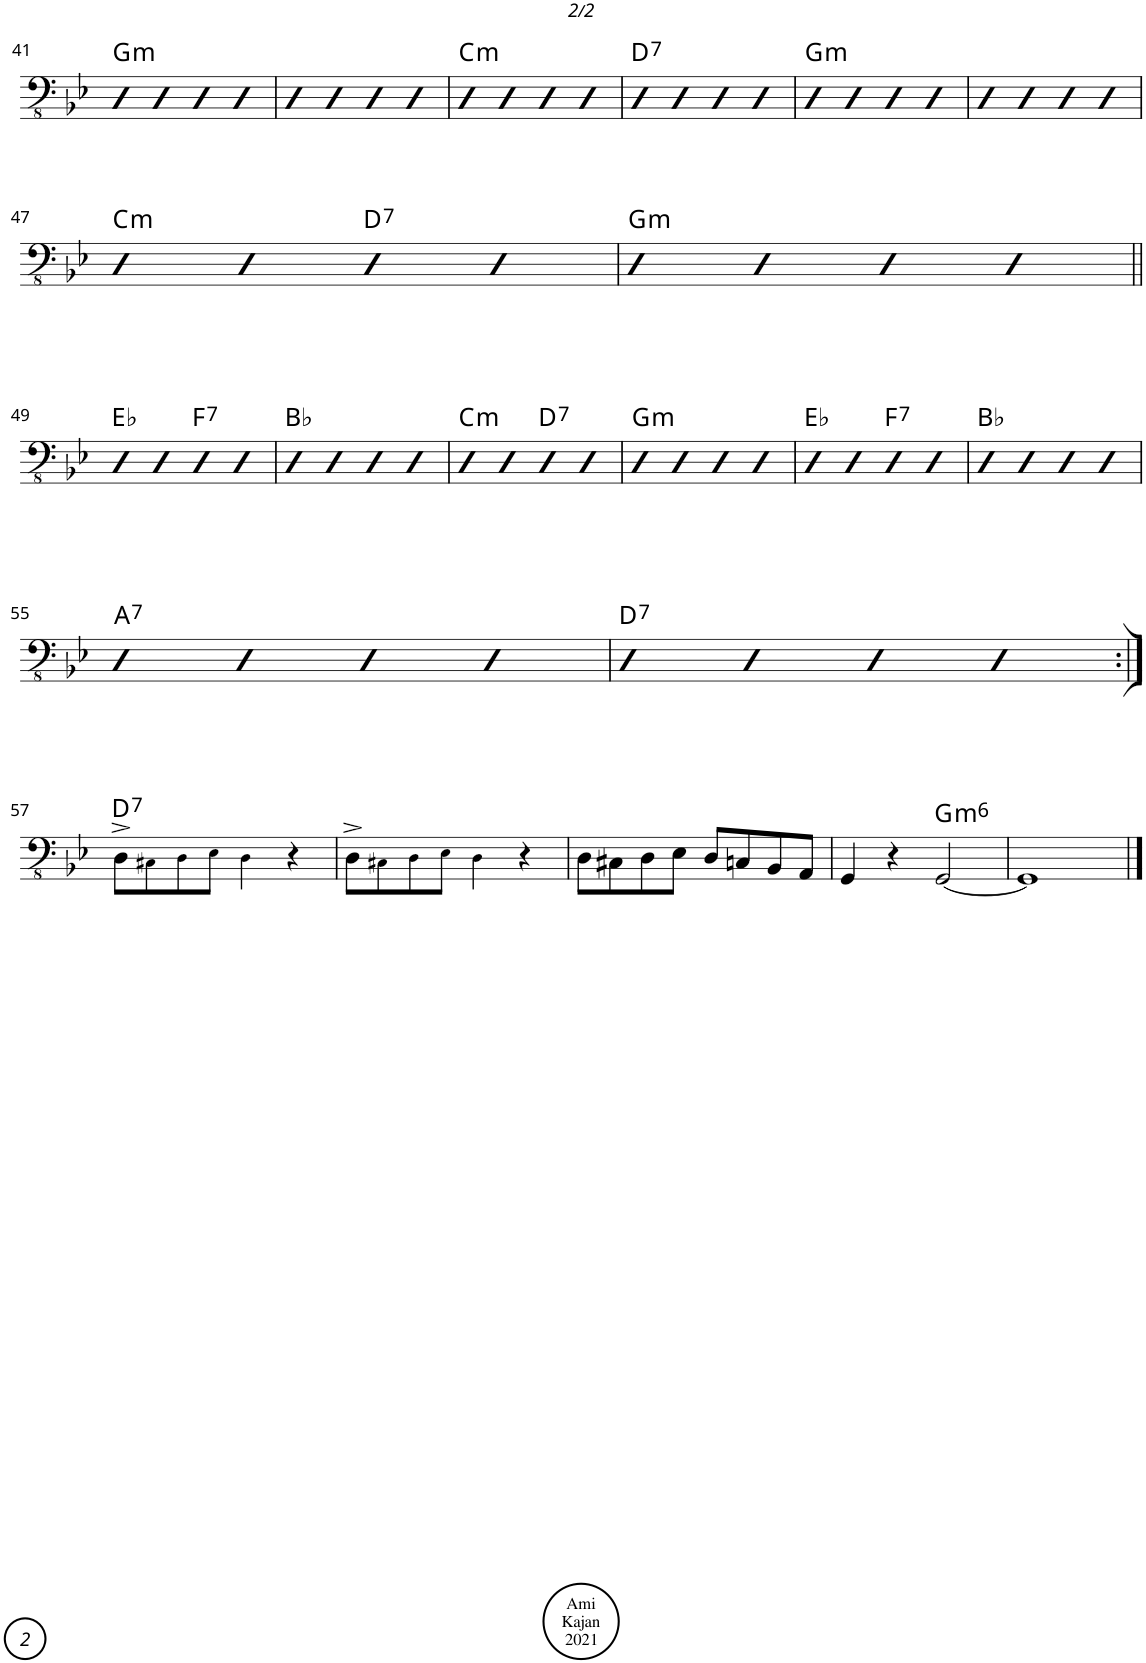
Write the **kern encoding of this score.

**kern	**harte
*part1	*part1
*staff1	*
*I"Acoustic Bass	*
*I'Bass	*
!!LO:PB:g=z
*clefFv4	*
*k[b-e-]	*
*M4/4	*
=41	=41
!	!LO:H:kt=m
4AAA	G:min
4AAA	.
4AAA	.
4AAA	.
=42	=42
4AAA	.
4AAA	.
4AAA	.
4AAA	.
=43	=43
!	!LO:H:kt=m
4AAA	C:min
4AAA	.
4AAA	.
4AAA	.
=44	=44
!	!LO:H:kt=7
4AAA	D:7
4AAA	.
4AAA	.
4AAA	.
=45	=45
!	!LO:H:kt=m
4AAA	G:min
4AAA	.
4AAA	.
4AAA	.
=46	=46
4AAA	.
4AAA	.
4AAA	.
4AAA	.
!!LO:LB:g=z
=47	=47
!	!LO:H:kt=m
4AAA	C:min
4AAA	.
!	!LO:H:kt=7
4AAA	D:7
4AAA	.
=48	=48
!	!LO:H:kt=m
4AAA	G:min
4AAA	.
4AAA	.
4AAA	.
!!LO:LB:g=z
=49||	=49||
4AAA	Eb:maj
4AAA	.
!	!LO:H:kt=7
4AAA	F:7
4AAA	.
=50	=50
4AAA	Bb:maj
4AAA	.
4AAA	.
4AAA	.
=51	=51
!	!LO:H:kt=m
4AAA	C:min
4AAA	.
!	!LO:H:kt=7
4AAA	D:7
4AAA	.
=52	=52
!	!LO:H:kt=m
4AAA	G:min
4AAA	.
4AAA	.
4AAA	.
=53	=53
4AAA	Eb:maj
4AAA	.
!	!LO:H:kt=7
4AAA	F:7
4AAA	.
=54	=54
4AAA	Bb:maj
4AAA	.
4AAA	.
4AAA	.
!!LO:LB:g=z
=55	=55
!	!LO:H:kt=7
4AAA	A:7
4AAA	.
4AAA	.
4AAA	.
=56	=56
!	!LO:H:kt=7
4AAA	D:7
4AAA	.
4AAA	.
4AAA	.
!!LO:LB:g=z
=57:|!	=57:|!
!	!LO:H:kt=7
8DD^\L	D:7
8CC#X!\	.
8DD!\	.
8EE-!\J	.
4DD!\	.
4r	.
=58	=58
8DD^\L	.
8CC#X!\	.
8DD!\	.
8EE-!\J	.
4DD!\	.
4r	.
=59	=59
8DD\L	.
8CC#X\	.
8DD\	.
8EE-\J	.
8DD/L	.
8CCn/	.
8BBB-/	.
8AAA/J	.
=60	=60
4GGG/	.
4r	.
!	!LO:H:kt=m6
[2GGG/	G:min6
=61	=61
1GGG]	.
==	==
*-	*-
